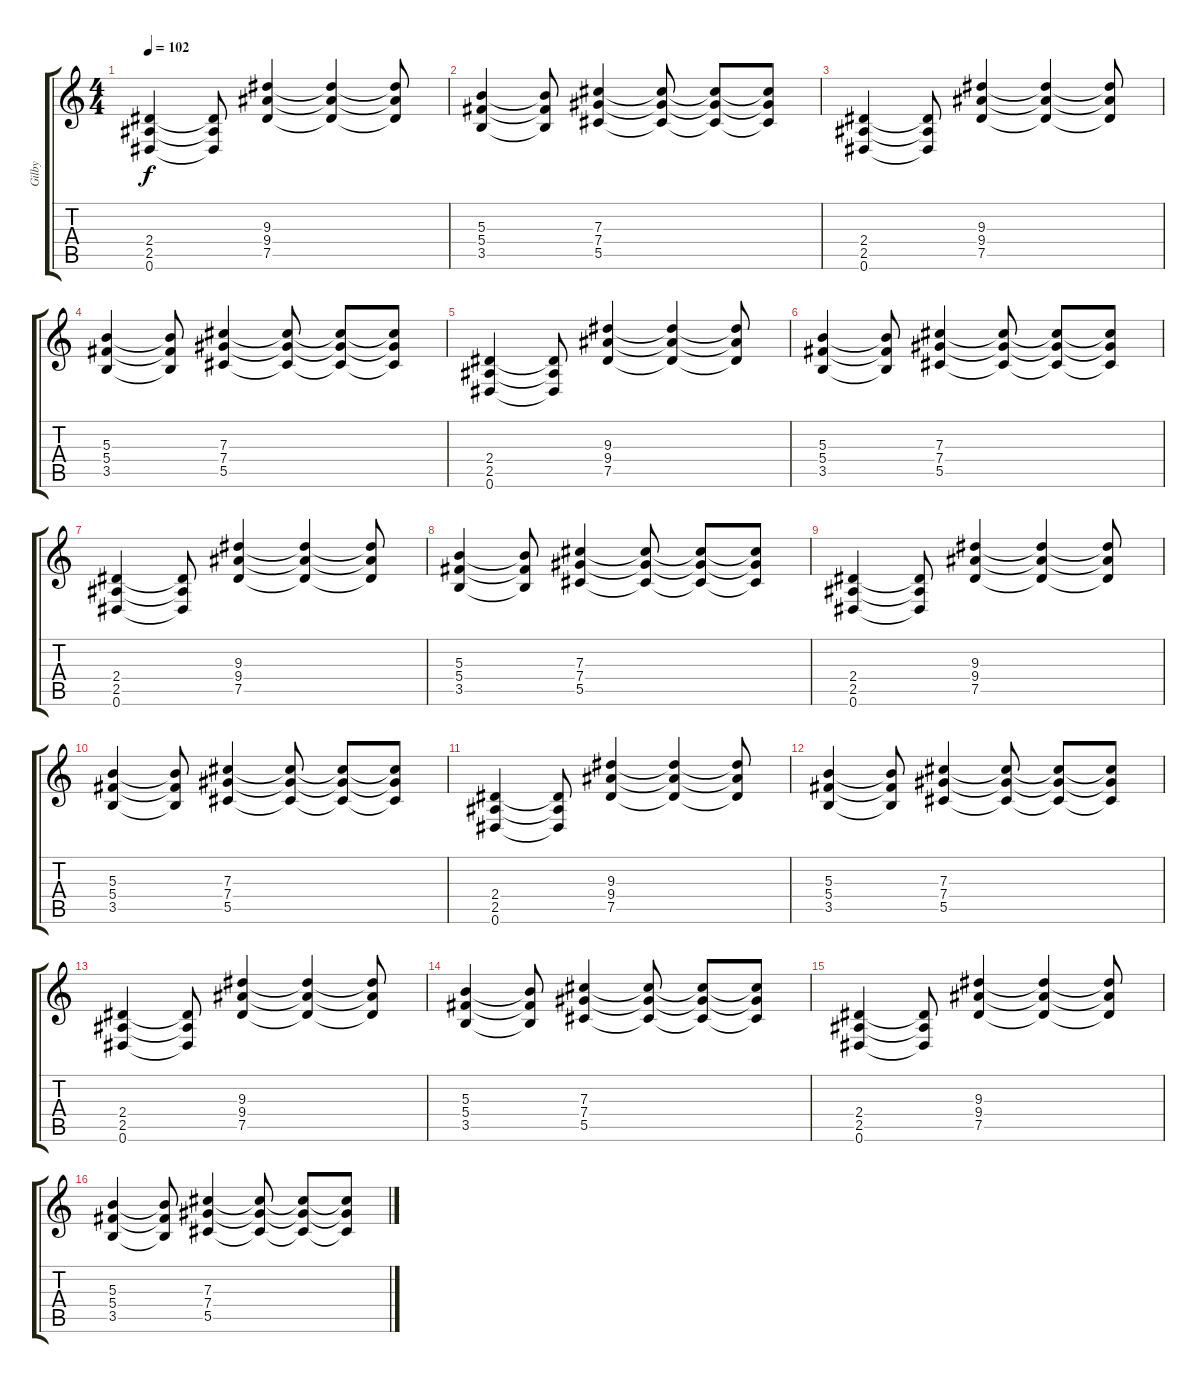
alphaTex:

\track ("Gilby" "Gilby") {instrument electricguitarjazz}
\staff {score tabs}
\tuning (Eb4 Bb3 Gb3 Db3 Ab2 Eb2) {hide}
\ts (4 4)
\tempo 102
\clef g2
\ks c
(2.4 2.5 0.6).4{dy f} (2.4{t} 2.5{t} 0.6{t}).8 (9.3 9.4 7.5).4 (9.3{t} 9.4{t} 7.5{t}).4 (9.3{t} 9.4{t} 7.5{t}).8 |
(5.3 5.4 3.5).4 (5.3{t} 5.4{t} 3.5{t}).8 (7.3 7.4 5.5).4 (7.3{t} 7.4{t} 5.5{t}).8 (7.3{t} 7.4{t} 5.5{t}).8 (7.3{t} 7.4{t} 5.5{t}).8 |
(2.4 2.5 0.6).4 (2.4{t} 2.5{t} 0.6{t}).8 (9.3 9.4 7.5).4 (9.3{t} 9.4{t} 7.5{t}).4 (9.3{t} 9.4{t} 7.5{t}).8 |
(5.3 5.4 3.5).4 (5.3{t} 5.4{t} 3.5{t}).8 (7.3 7.4 5.5).4 (7.3{t} 7.4{t} 5.5{t}).8 (7.3{t} 7.4{t} 5.5{t}).8 (7.3{t} 7.4{t} 5.5{t}).8 |
(2.4 2.5 0.6).4 (2.4{t} 2.5{t} 0.6{t}).8 (9.3 9.4 7.5).4 (9.3{t} 9.4{t} 7.5{t}).4 (9.3{t} 9.4{t} 7.5{t}).8 |
(5.3 5.4 3.5).4 (5.3{t} 5.4{t} 3.5{t}).8 (7.3 7.4 5.5).4 (7.3{t} 7.4{t} 5.5{t}).8 (7.3{t} 7.4{t} 5.5{t}).8 (7.3{t} 7.4{t} 5.5{t}).8 |
(2.4 2.5 0.6).4 (2.4{t} 2.5{t} 0.6{t}).8 (9.3 9.4 7.5).4 (9.3{t} 9.4{t} 7.5{t}).4 (9.3{t} 9.4{t} 7.5{t}).8 |
(5.3 5.4 3.5).4 (5.3{t} 5.4{t} 3.5{t}).8 (7.3 7.4 5.5).4 (7.3{t} 7.4{t} 5.5{t}).8 (7.3{t} 7.4{t} 5.5{t}).8 (7.3{t} 7.4{t} 5.5{t}).8 |
(2.4 2.5 0.6).4 (2.4{t} 2.5{t} 0.6{t}).8 (9.3 9.4 7.5).4 (9.3{t} 9.4{t} 7.5{t}).4 (9.3{t} 9.4{t} 7.5{t}).8 |
(5.3 5.4 3.5).4 (5.3{t} 5.4{t} 3.5{t}).8 (7.3 7.4 5.5).4 (7.3{t} 7.4{t} 5.5{t}).8 (7.3{t} 7.4{t} 5.5{t}).8 (7.3{t} 7.4{t} 5.5{t}).8 |
(2.4 2.5 0.6).4 (2.4{t} 2.5{t} 0.6{t}).8 (9.3 9.4 7.5).4 (9.3{t} 9.4{t} 7.5{t}).4 (9.3{t} 9.4{t} 7.5{t}).8 |
(5.3 5.4 3.5).4 (5.3{t} 5.4{t} 3.5{t}).8 (7.3 7.4 5.5).4 (7.3{t} 7.4{t} 5.5{t}).8 (7.3{t} 7.4{t} 5.5{t}).8 (7.3{t} 7.4{t} 5.5{t}).8 |
(2.4 2.5 0.6).4 (2.4{t} 2.5{t} 0.6{t}).8 (9.3 9.4 7.5).4 (9.3{t} 9.4{t} 7.5{t}).4 (9.3{t} 9.4{t} 7.5{t}).8 |
(5.3 5.4 3.5).4 (5.3{t} 5.4{t} 3.5{t}).8 (7.3 7.4 5.5).4 (7.3{t} 7.4{t} 5.5{t}).8 (7.3{t} 7.4{t} 5.5{t}).8 (7.3{t} 7.4{t} 5.5{t}).8 |
(2.4 2.5 0.6).4 (2.4{t} 2.5{t} 0.6{t}).8 (9.3 9.4 7.5).4 (9.3{t} 9.4{t} 7.5{t}).4 (9.3{t} 9.4{t} 7.5{t}).8 |
(5.3 5.4 3.5).4 (5.3{t} 5.4{t} 3.5{t}).8 (7.3 7.4 5.5).4 (7.3{t} 7.4{t} 5.5{t}).8 (7.3{t} 7.4{t} 5.5{t}).8 (7.3{t} 7.4{t} 5.5{t}).8
